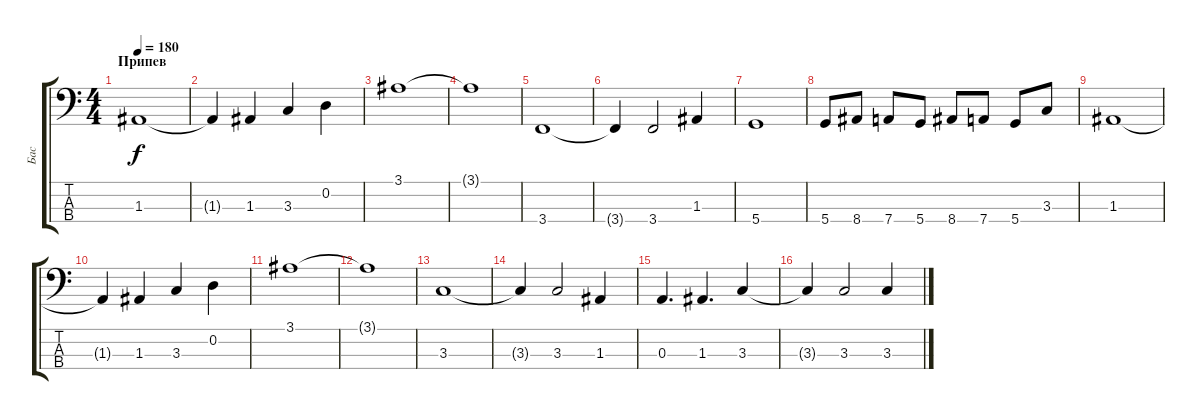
\track ("Бас" "Бас") {instrument electricbasspick}
\staff {score tabs}
\tuning (G2 D2 A1 D1) {hide}
\ts (4 4)
\section ("" "Припев")
\tempo 180
\clef f4
\ks c
1.3.1{dy f} |
1.3{t}.4 1.3.4 3.3.4 0.2.4 |
3.1.1 |
3.1{t}.1 |
3.4.1 |
3.4{t}.4 3.4.2 1.3.4 |
5.4.1 |
5.4.8 8.4.8 7.4.8 5.4.8 8.4.8 7.4.8 5.4.8 3.3.8 |
1.3.1 |
1.3{t}.4 1.3.4 3.3.4 0.2.4 |
3.1.1 |
3.1{t}.1 |
3.3.1 |
3.3{t}.4 3.3.2 1.3.4 |
0.3.4{d} 1.3.4{d} 3.3.4 |
3.3{t}.4 3.3.2 3.3.4
